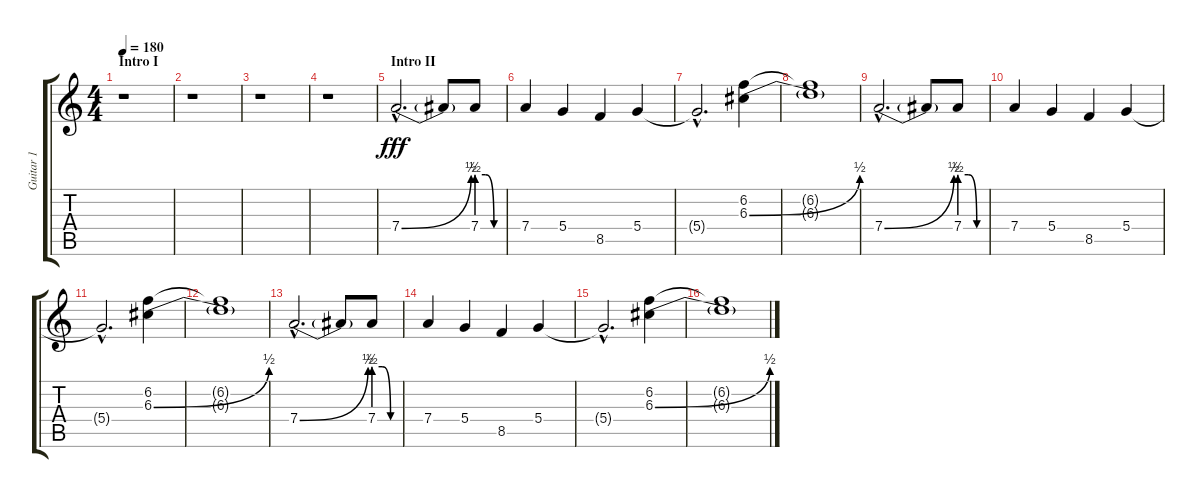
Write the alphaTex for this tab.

\track ("Guitar 1" "Guitar 1") {instrument distortionguitar}
\staff {score tabs}
\tuning (E4 B3 G3 D3 A2 E2) {hide}
\ts (4 4)
\section ("" "Intro I")
\tempo 180
\clef g2
\ks c
r.1{dy fff instrument distortionguitar} |
r.1 |
r.1 |
r.1 |
\section ("" "Intro II")
7.4{be (bend 0 0 60 2) hac}.2{d} 7.4{t}.8 7.4{be (custom 0 2 20 2 40 0 60 0)}.8 |
7.4.4 5.4.4 8.5.4 5.4.4 |
5.4{hac t}.2{d} (6.2 6.3{be (bend 0 0 60 2)}).4 |
(6.2{t} 6.3{t}).1 |
7.4{be (bend 0 0 60 2) hac}.2{d} 7.4{t}.8 7.4{be (custom 0 2 20 2 40 0 60 0)}.8 |
7.4.4 5.4.4 8.5.4 5.4.4 |
5.4{hac t}.2{d} (6.2 6.3{be (bend 0 0 60 2)}).4 |
(6.2{t} 6.3{t}).1 |
7.4{be (bend 0 0 60 2) hac}.2{d} 7.4{t}.8 7.4{be (custom 0 2 20 2 40 0 60 0)}.8 |
7.4.4 5.4.4 8.5.4 5.4.4 |
5.4{hac t}.2{d} (6.2 6.3{be (bend 0 0 60 2)}).4 |
(6.2{t} 6.3{t}).1
